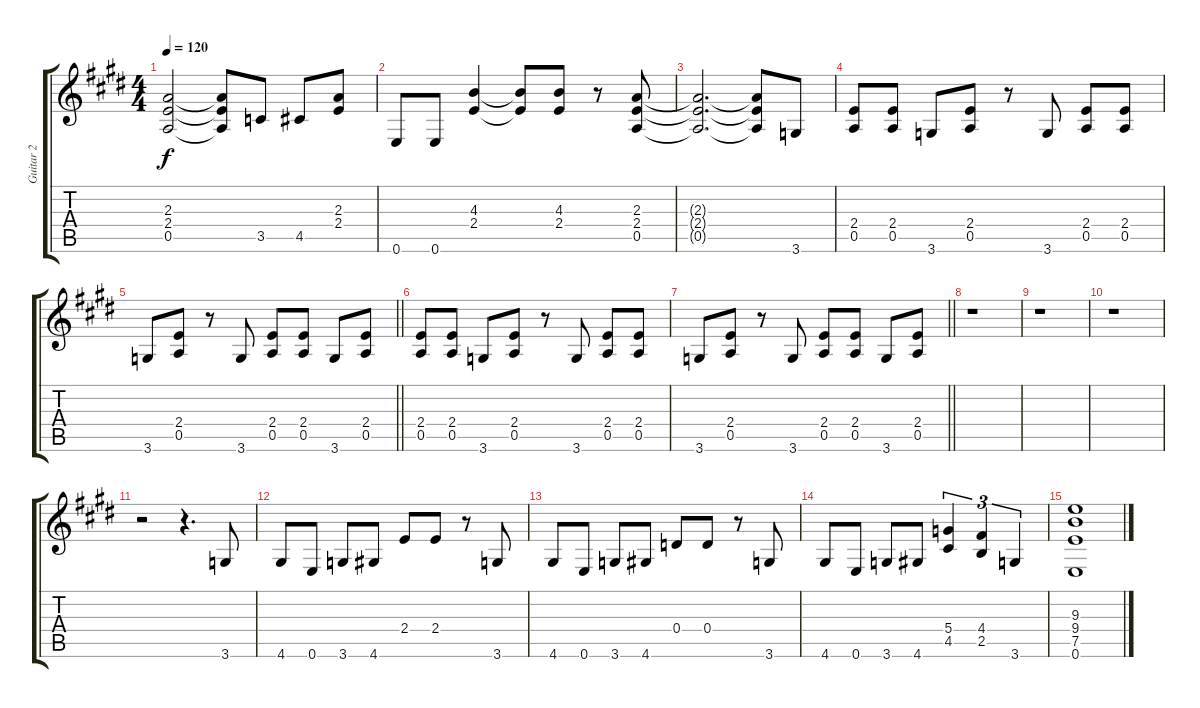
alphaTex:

\track ("Guitar 2" "Guitar 2") {instrument overdrivenguitar}
\staff {score tabs}
\tuning (E4 B3 G3 D3 A2 E2) {hide}
\ts (4 4)
\tempo 120
\clef g2
\ks e
(2.3{t} 2.4{t} 0.5{t}).2{dy f} (2.3{t} 2.4{t} 0.5{t}).8 3.5.8 4.5.8 (2.3 2.4).8 |
0.6.8 0.6.8 (4.3 2.4).4 (4.3{t} 2.4{t}).8 (4.3 2.4).8 r.8 (2.3 2.4 0.5).8 |
(2.3{t} 2.4{t} 0.5{t}).2{d} (2.3{t} 2.4{t} 0.5{t}).8 3.6.8 |
(2.4 0.5).8 (2.4 0.5).8 3.6.8 (2.4 0.5).8 r.8 3.6.8 (2.4 0.5).8 (2.4 0.5).8 |
\barLineRight lightlight
3.6.8 (2.4 0.5).8 r.8 3.6.8 (2.4 0.5).8 (2.4 0.5).8 3.6.8 (2.4 0.5).8 |
(2.4 0.5).8 (2.4 0.5).8 3.6.8 (2.4 0.5).8 r.8 3.6.8 (2.4 0.5).8 (2.4 0.5).8 |
\barLineRight lightlight
3.6.8 (2.4 0.5).8 r.8 3.6.8 (2.4 0.5).8 (2.4 0.5).8 3.6.8 (2.4 0.5).8 |
r.1 |
r.1 |
r.1 |
r.2 r.4{d} 3.6.8 |
4.6.8 0.6.8 3.6.8 4.6.8 2.4.8 2.4.8 r.8 3.6.8 |
4.6.8 0.6.8 3.6.8 4.6.8 0.4.8 0.4.8 r.8 3.6.8 |
4.6.8 0.6.8 3.6.8 4.6.8 (5.4 4.5).4{tu (3 2)} (4.4 2.5).4{tu (3 2)} 3.6.4{tu (3 2)} |
(9.3 9.4 7.5 0.6).1
